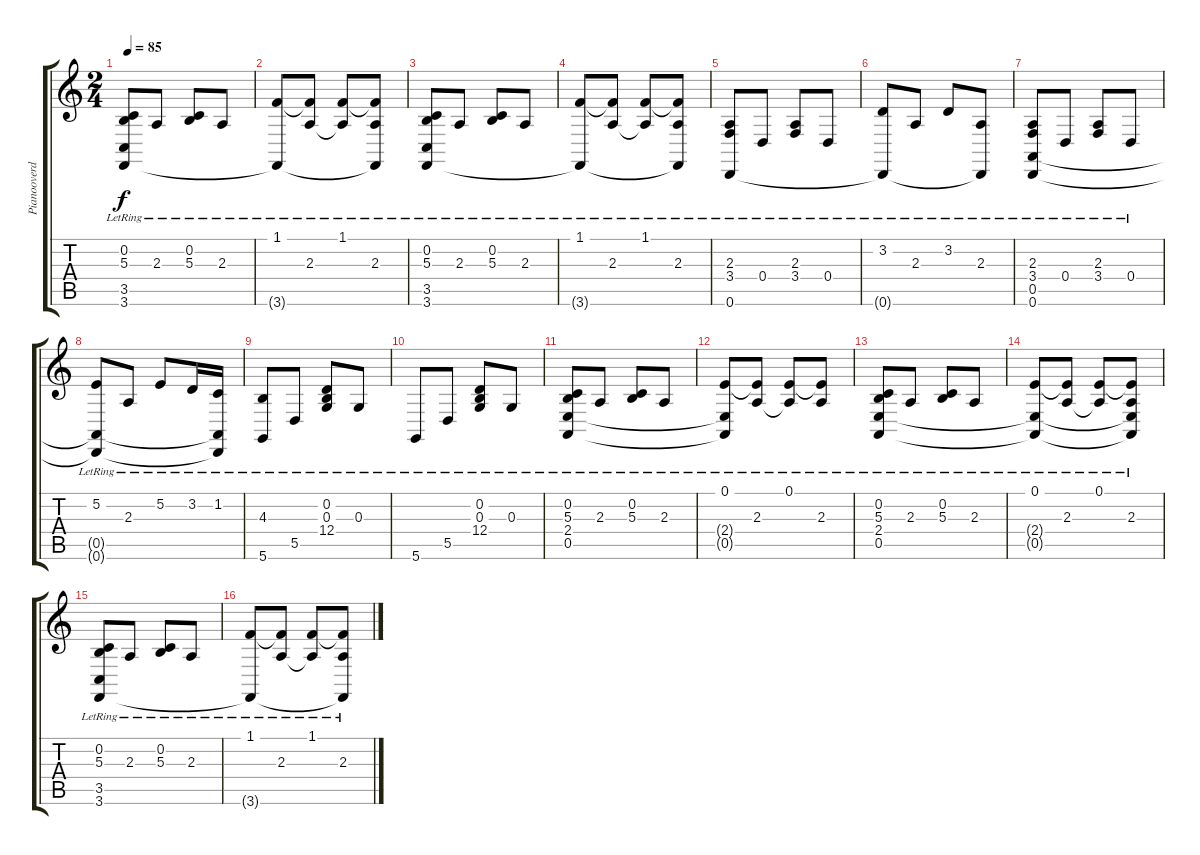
\track ("Pianooverdub" "Pianooverd") {instrument brightacousticpiano}
\staff {score tabs}
\tuning (E4 B3 G3 D3 A2 D2) {hide}
\ts (2 4)
\tempo 85
\clef g2
\ks c
(0.2{lr} 5.3{lr} 3.5{lr} 3.6{lr}).8{dy f} 2.3{lr}.8 (0.2{lr} 5.3{lr}).8 2.3{lr}.8 |
(1.1{lr} 3.6{t}).8 (1.1{t} 2.3{lr}).8 (1.1{lr} 2.3{t}).8 (1.1{t} 2.3{lr} 3.6{t}).8 |
(0.2{lr} 5.3{lr} 3.5{lr} 3.6{lr}).8 2.3{lr}.8 (0.2{lr} 5.3{lr}).8 2.3{lr}.8 |
(1.1{lr} 3.6{t}).8 (1.1{t} 2.3{lr}).8 (1.1{lr} 2.3{t}).8 (1.1{t} 2.3{lr} 3.6{t}).8 |
(2.3{lr} 3.4{lr} 0.6{lr}).8 0.4{lr}.8 (2.3{lr} 3.4{lr}).8 0.4{lr}.8 |
(3.2{lr} 0.6{t}).8 2.3{lr}.8 3.2{lr}.8 (2.3{lr} 0.6{t}).8 |
(2.3{lr} 3.4{lr} 0.5{lr} 0.6{lr}).8 0.4{lr}.8 (2.3{lr} 3.4{lr}).8 0.4{lr}.8 |
(5.2{lr} 0.5{t} 0.6{t}).8 2.3{lr}.8 5.2{lr}.8 3.2{lr}.16 (1.2{lr} 0.5{t} 0.6{t}).16 |
(4.3{lr} 5.6{lr}).8 5.5{lr}.8 (0.2{lr} 0.3{lr} 12.4{lr}).8 0.3{lr}.8 |
5.6{lr}.8 5.5{lr}.8 (0.2{lr} 0.3{lr} 12.4{lr}).8 0.3{lr}.8 |
(0.2{lr} 5.3{lr} 2.4{lr} 0.5{lr}).8 2.3{lr}.8 (0.2{lr} 5.3{lr}).8 2.3{lr}.8 |
(0.1{lr} 2.4{t} 0.5{t}).8 (0.1{t} 2.3{lr}).8 (0.1{lr} 2.3{t}).8 (0.1{t} 2.3{lr}).8 |
(0.2{lr} 5.3{lr} 2.4{lr} 0.5{lr}).8 2.3{lr}.8 (0.2{lr} 5.3{lr}).8 2.3{lr}.8 |
(0.1{lr} 2.4{t} 0.5{t}).8 (0.1{t} 2.3{lr}).8 (0.1{lr} 2.3{t}).8 (0.1{t} 2.3{lr} 2.4{t} 0.5{t}).8 |
(0.2{lr} 5.3{lr} 3.5{lr} 3.6{lr}).8 2.3{lr}.8 (0.2{lr} 5.3{lr}).8 2.3{lr}.8 |
(1.1{lr} 3.6{t}).8 (1.1{t} 2.3{lr}).8 (1.1{lr} 2.3{t}).8 (1.1{t} 2.3{lr} 3.6{t}).8
